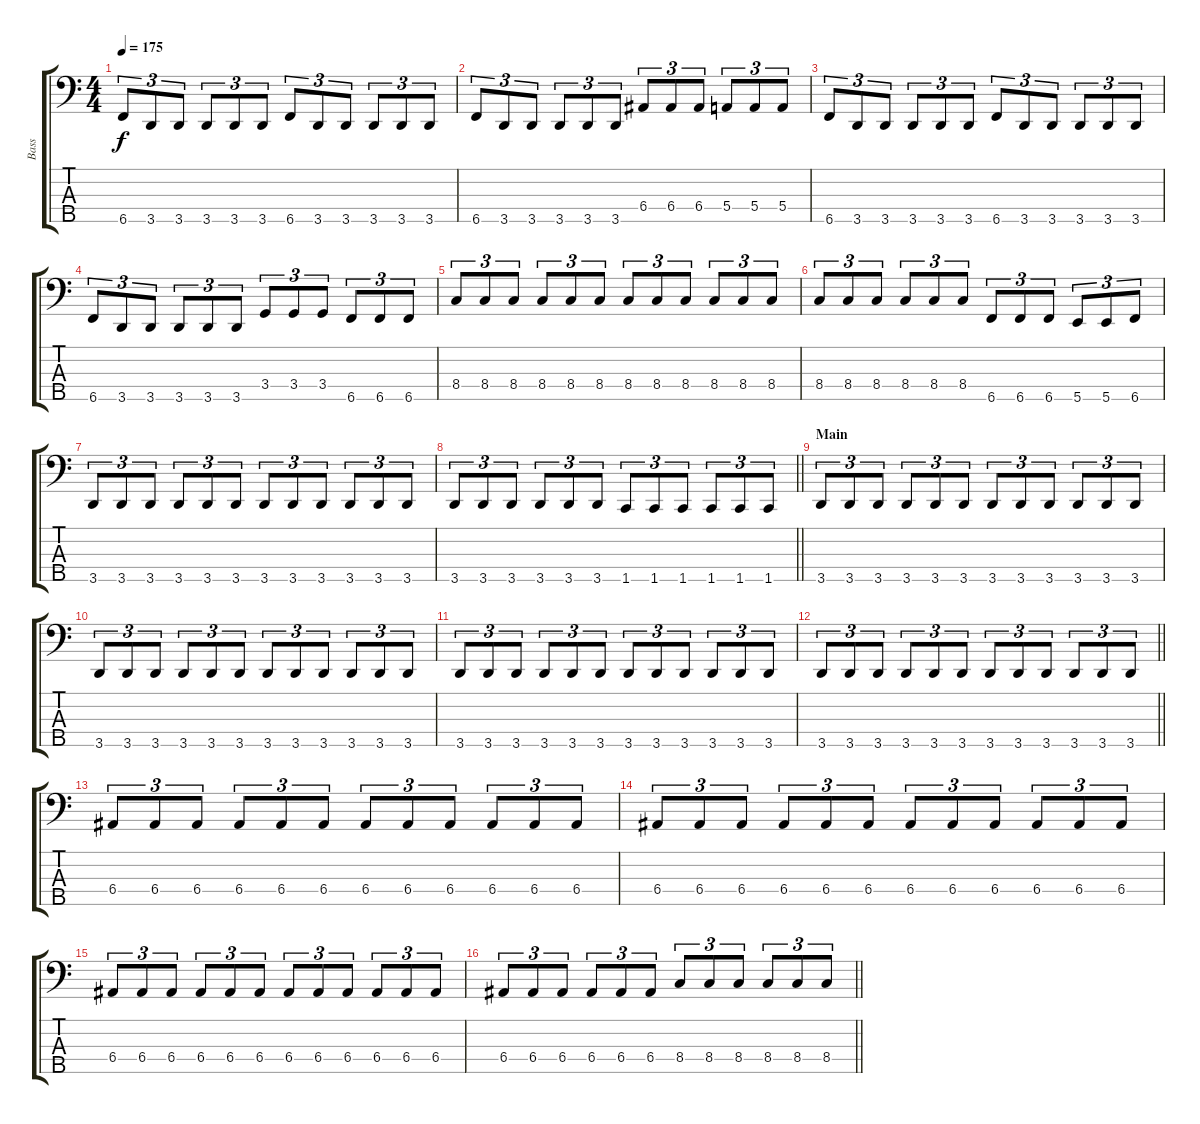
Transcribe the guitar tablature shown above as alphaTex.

\track ("Bass" "Bass") {instrument electricbassfinger}
\staff {score tabs}
\tuning (G2 D2 A1 E1 B0) {hide}
\ts (4 4)
\section ("" "")
\tempo 175
\clef f4
\ks c
6.5.8{tu (3 2) dy f} 3.5.8{tu (3 2)} 3.5.8{tu (3 2)} 3.5.8{tu (3 2)} 3.5.8{tu (3 2)} 3.5.8{tu (3 2)} 6.5.8{tu (3 2)} 3.5.8{tu (3 2)} 3.5.8{tu (3 2)} 3.5.8{tu (3 2)} 3.5.8{tu (3 2)} 3.5.8{tu (3 2)} |
6.5.8{tu (3 2)} 3.5.8{tu (3 2)} 3.5.8{tu (3 2)} 3.5.8{tu (3 2)} 3.5.8{tu (3 2)} 3.5.8{tu (3 2)} 6.4.8{tu (3 2)} 6.4.8{tu (3 2)} 6.4.8{tu (3 2)} 5.4.8{tu (3 2)} 5.4.8{tu (3 2)} 5.4.8{tu (3 2)} |
6.5.8{tu (3 2)} 3.5.8{tu (3 2)} 3.5.8{tu (3 2)} 3.5.8{tu (3 2)} 3.5.8{tu (3 2)} 3.5.8{tu (3 2)} 6.5.8{tu (3 2)} 3.5.8{tu (3 2)} 3.5.8{tu (3 2)} 3.5.8{tu (3 2)} 3.5.8{tu (3 2)} 3.5.8{tu (3 2)} |
6.5.8{tu (3 2)} 3.5.8{tu (3 2)} 3.5.8{tu (3 2)} 3.5.8{tu (3 2)} 3.5.8{tu (3 2)} 3.5.8{tu (3 2)} 3.4.8{tu (3 2)} 3.4.8{tu (3 2)} 3.4.8{tu (3 2)} 6.5.8{tu (3 2)} 6.5.8{tu (3 2)} 6.5.8{tu (3 2)} |
8.4.8{tu (3 2)} 8.4.8{tu (3 2)} 8.4.8{tu (3 2)} 8.4.8{tu (3 2)} 8.4.8{tu (3 2)} 8.4.8{tu (3 2)} 8.4.8{tu (3 2)} 8.4.8{tu (3 2)} 8.4.8{tu (3 2)} 8.4.8{tu (3 2)} 8.4.8{tu (3 2)} 8.4.8{tu (3 2)} |
8.4.8{tu (3 2)} 8.4.8{tu (3 2)} 8.4.8{tu (3 2)} 8.4.8{tu (3 2)} 8.4.8{tu (3 2)} 8.4.8{tu (3 2)} 6.5.8{tu (3 2)} 6.5.8{tu (3 2)} 6.5.8{tu (3 2)} 5.5.8{tu (3 2)} 5.5.8{tu (3 2)} 6.5.8{tu (3 2)} |
3.5.8{tu (3 2)} 3.5.8{tu (3 2)} 3.5.8{tu (3 2)} 3.5.8{tu (3 2)} 3.5.8{tu (3 2)} 3.5.8{tu (3 2)} 3.5.8{tu (3 2)} 3.5.8{tu (3 2)} 3.5.8{tu (3 2)} 3.5.8{tu (3 2)} 3.5.8{tu (3 2)} 3.5.8{tu (3 2)} |
\barLineRight lightlight
3.5.8{tu (3 2)} 3.5.8{tu (3 2)} 3.5.8{tu (3 2)} 3.5.8{tu (3 2)} 3.5.8{tu (3 2)} 3.5.8{tu (3 2)} 1.5.8{tu (3 2)} 1.5.8{tu (3 2)} 1.5.8{tu (3 2)} 1.5.8{tu (3 2)} 1.5.8{tu (3 2)} 1.5.8{tu (3 2)} |
\section ("" "Main")
3.5.8{tu (3 2)} 3.5.8{tu (3 2)} 3.5.8{tu (3 2)} 3.5.8{tu (3 2)} 3.5.8{tu (3 2)} 3.5.8{tu (3 2)} 3.5.8{tu (3 2)} 3.5.8{tu (3 2)} 3.5.8{tu (3 2)} 3.5.8{tu (3 2)} 3.5.8{tu (3 2)} 3.5.8{tu (3 2)} |
3.5.8{tu (3 2)} 3.5.8{tu (3 2)} 3.5.8{tu (3 2)} 3.5.8{tu (3 2)} 3.5.8{tu (3 2)} 3.5.8{tu (3 2)} 3.5.8{tu (3 2)} 3.5.8{tu (3 2)} 3.5.8{tu (3 2)} 3.5.8{tu (3 2)} 3.5.8{tu (3 2)} 3.5.8{tu (3 2)} |
3.5.8{tu (3 2)} 3.5.8{tu (3 2)} 3.5.8{tu (3 2)} 3.5.8{tu (3 2)} 3.5.8{tu (3 2)} 3.5.8{tu (3 2)} 3.5.8{tu (3 2)} 3.5.8{tu (3 2)} 3.5.8{tu (3 2)} 3.5.8{tu (3 2)} 3.5.8{tu (3 2)} 3.5.8{tu (3 2)} |
\barLineRight lightlight
3.5.8{tu (3 2)} 3.5.8{tu (3 2)} 3.5.8{tu (3 2)} 3.5.8{tu (3 2)} 3.5.8{tu (3 2)} 3.5.8{tu (3 2)} 3.5.8{tu (3 2)} 3.5.8{tu (3 2)} 3.5.8{tu (3 2)} 3.5.8{tu (3 2)} 3.5.8{tu (3 2)} 3.5.8{tu (3 2)} |
6.4.8{tu (3 2)} 6.4.8{tu (3 2)} 6.4.8{tu (3 2)} 6.4.8{tu (3 2)} 6.4.8{tu (3 2)} 6.4.8{tu (3 2)} 6.4.8{tu (3 2)} 6.4.8{tu (3 2)} 6.4.8{tu (3 2)} 6.4.8{tu (3 2)} 6.4.8{tu (3 2)} 6.4.8{tu (3 2)} |
6.4.8{tu (3 2)} 6.4.8{tu (3 2)} 6.4.8{tu (3 2)} 6.4.8{tu (3 2)} 6.4.8{tu (3 2)} 6.4.8{tu (3 2)} 6.4.8{tu (3 2)} 6.4.8{tu (3 2)} 6.4.8{tu (3 2)} 6.4.8{tu (3 2)} 6.4.8{tu (3 2)} 6.4.8{tu (3 2)} |
6.4.8{tu (3 2)} 6.4.8{tu (3 2)} 6.4.8{tu (3 2)} 6.4.8{tu (3 2)} 6.4.8{tu (3 2)} 6.4.8{tu (3 2)} 6.4.8{tu (3 2)} 6.4.8{tu (3 2)} 6.4.8{tu (3 2)} 6.4.8{tu (3 2)} 6.4.8{tu (3 2)} 6.4.8{tu (3 2)} |
\barLineRight lightlight
6.4.8{tu (3 2)} 6.4.8{tu (3 2)} 6.4.8{tu (3 2)} 6.4.8{tu (3 2)} 6.4.8{tu (3 2)} 6.4.8{tu (3 2)} 8.4.8{tu (3 2)} 8.4.8{tu (3 2)} 8.4.8{tu (3 2)} 8.4.8{tu (3 2)} 8.4.8{tu (3 2)} 8.4.8{tu (3 2)}
